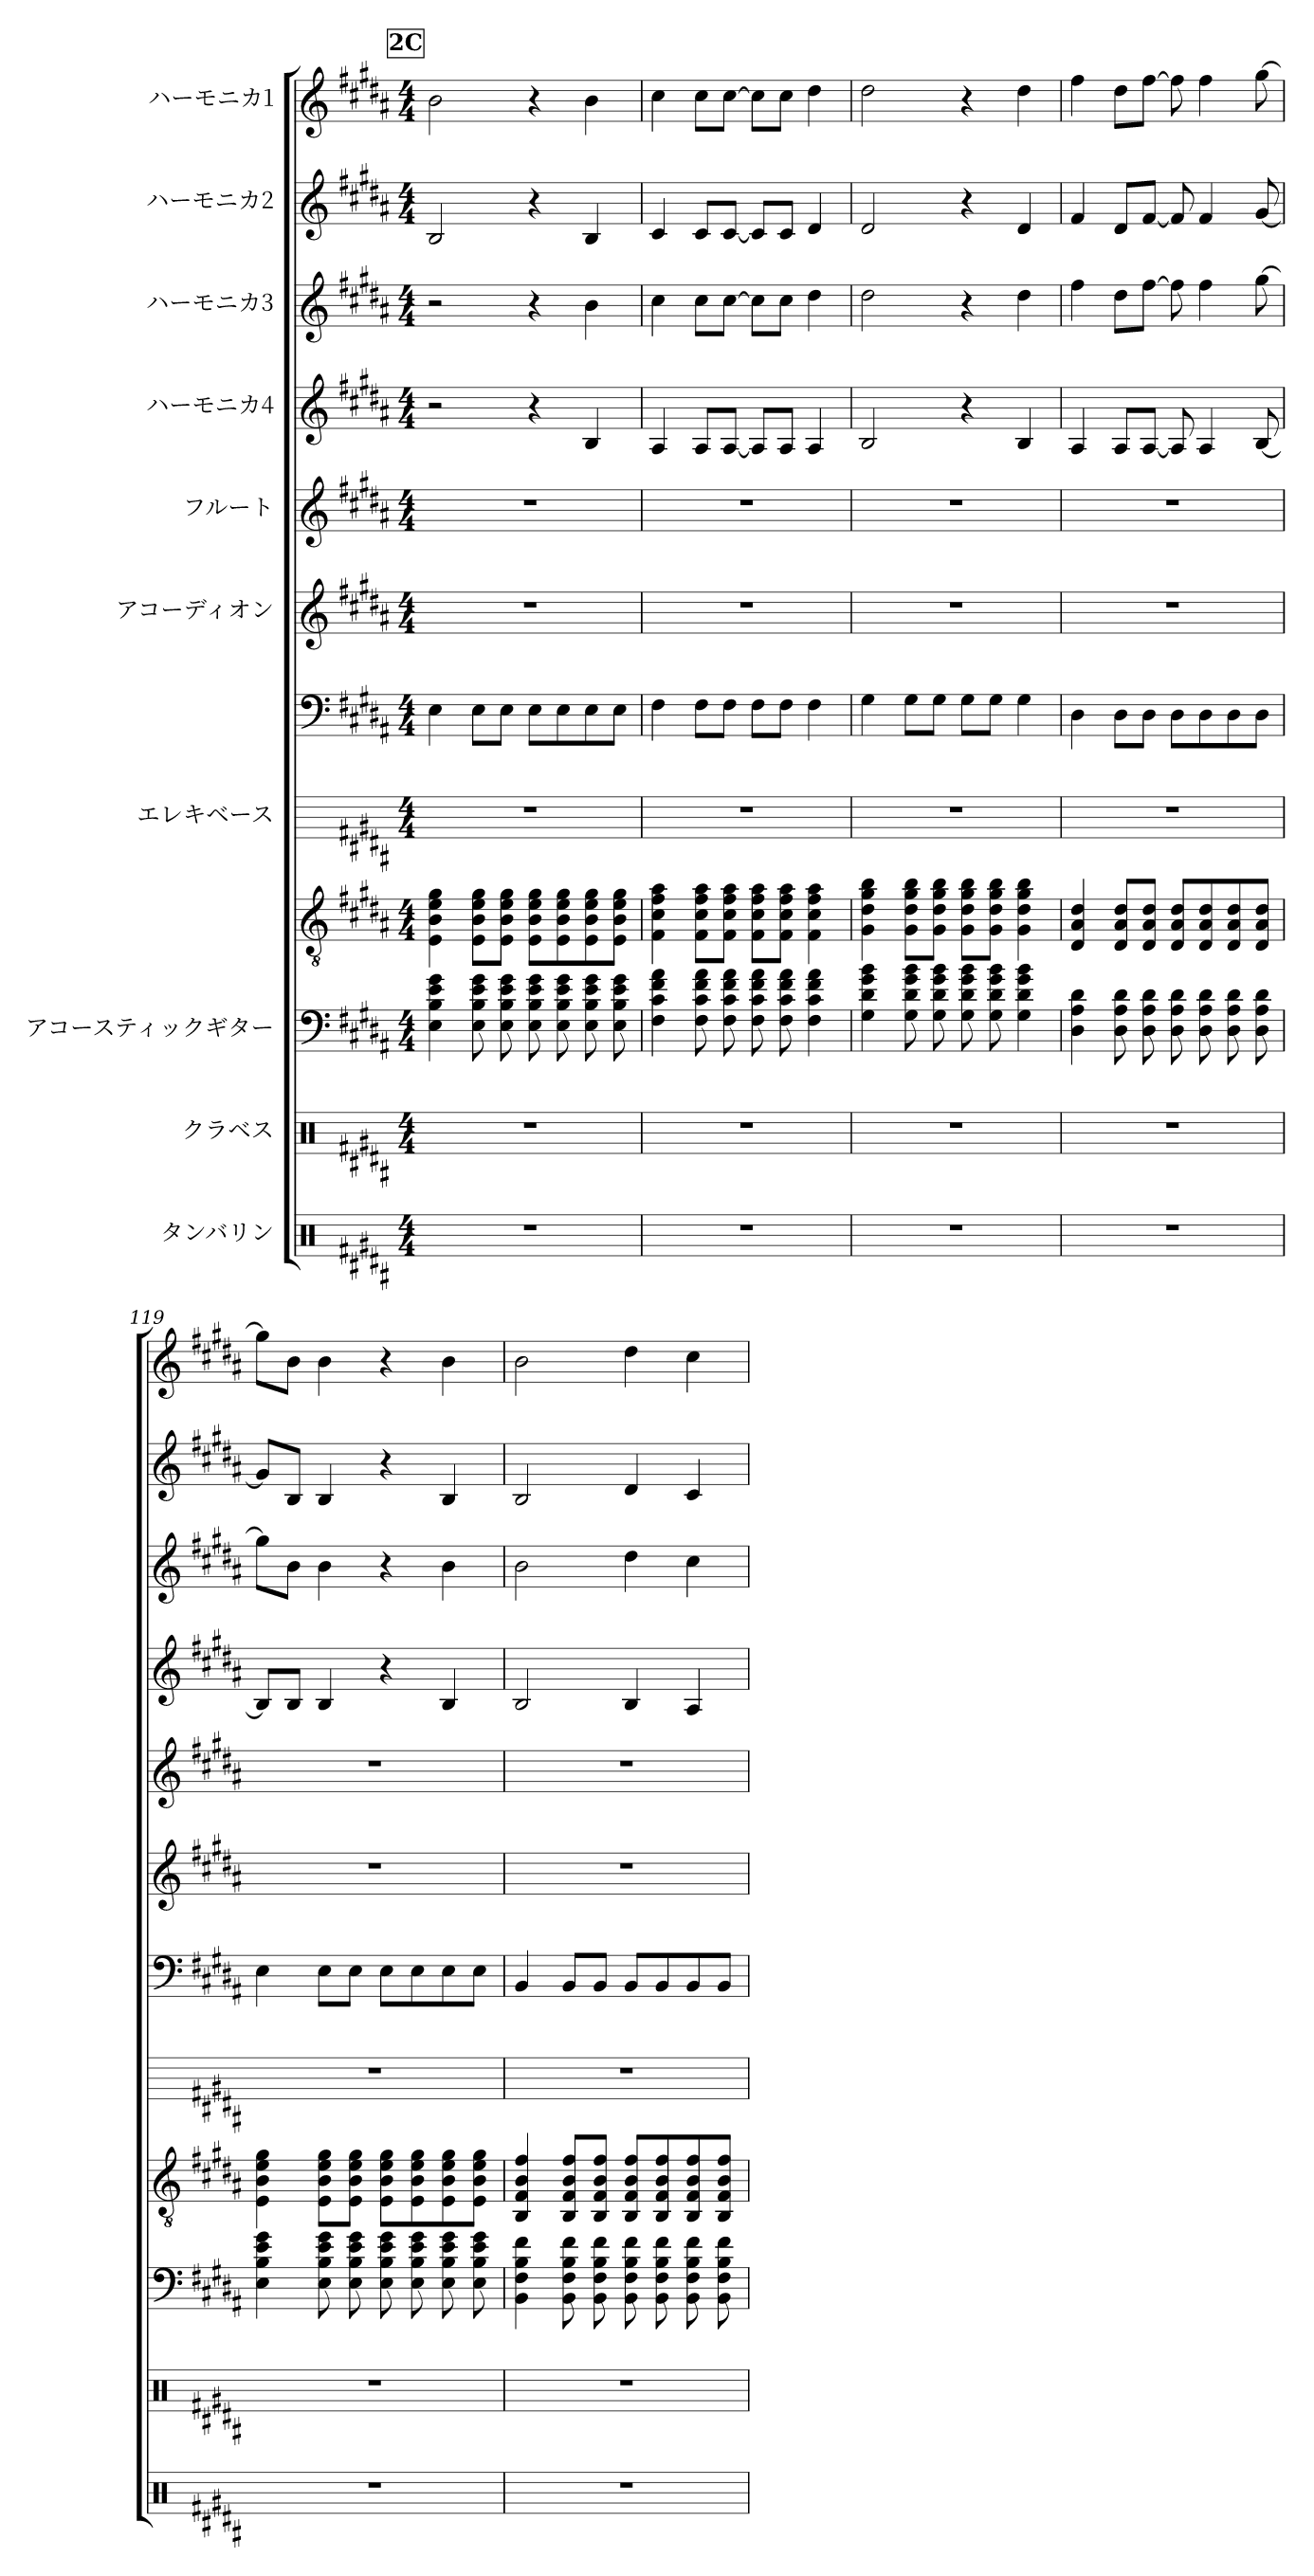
**kern	**kern	**kern	**kern	**kern	**kern	**kern	**kern	**kern	**kern	**kern	**kern
*part10	*part9	*part8	*part8	*part7	*part7	*part6	*part5	*part4	*part3	*part2	*part1
*staff12	*staff11	*staff10	*staff9	*staff8	*staff7	*staff6	*staff5	*staff4	*staff3	*staff2	*staff1
*I"タンバリン	*I"クラベス	*I"アコースティックギター	*	*I"エレキベース	*	*I"アコーディオン	*I"フルート	*I"ハーモニカ4	*I"ハーモニカ3	*I"ハーモニカ2	*I"ハーモニカ1
*clefX	*clefX	*	*clefGv2	*	*clefF4	*clefG2	*clefG2	*clefG2	*clefG2	*clefG2	*clefG2
*	*	*	*	*ITrd7c12	*ITrd7c12	*	*	*	*	*	*
*k[f#c#g#d#a#]	*k[f#c#g#d#a#]	*k[f#c#g#d#a#]	*k[f#c#g#d#a#]	*k[f#c#g#d#a#]	*k[f#c#g#d#a#]	*k[f#c#g#d#a#]	*k[f#c#g#d#a#]	*k[f#c#g#d#a#]	*k[f#c#g#d#a#]	*k[f#c#g#d#a#]	*k[f#c#g#d#a#]
*M4/4	*M4/4	*M4/4	*M4/4	*M4/4	*M4/4	*M4/4	*M4/4	*M4/4	*M4/4	*M4/4	*M4/4
!!LO:REH:place=s1:a:B:fs=14:t=2C
=115	=115	=115	=115	=115	=115	=115	=115	=115	=115	=115	=115
1r	1r	4E 4B 4e 4g#	4E\ 4B\ 4e\ 4g#\	1r	4EE\	1r	1r	2r	2r	2B/	2b\
.	.	8E 8B 8e 8g#	8E\ 8B\ 8e\ 8g#\L	.	8EE\L	.	.	.	.	.	.
.	.	8E 8B 8e 8g#	8E\ 8B\ 8e\ 8g#\J	.	8EE\J	.	.	.	.	.	.
.	.	8E 8B 8e 8g#	8E\ 8B\ 8e\ 8g#\L	.	8EE\L	.	.	4r	4r	4r	4r
.	.	8E 8B 8e 8g#	8E\ 8B\ 8e\ 8g#\	.	8EE\	.	.	.	.	.	.
.	.	8E 8B 8e 8g#	8E\ 8B\ 8e\ 8g#\	.	8EE\	.	.	4B/	4b\	4B/	4b\
.	.	8E 8B 8e 8g#	8E\ 8B\ 8e\ 8g#\J	.	8EE\J	.	.	.	.	.	.
!!LO:PB:g=z
=116	=116	=116	=116	=116	=116	=116	=116	=116	=116	=116	=116
1r	1r	4F# 4c# 4f# 4a#	4F#\ 4c#\ 4f#\ 4a#\	1r	4FF#\	1r	1r	4A#/	4cc#\	4c#/	4cc#\
.	.	8F# 8c# 8f# 8a#	8F#\ 8c#\ 8f#\ 8a#\L	.	8FF#\L	.	.	8A#/L	8cc#\L	8c#/L	8cc#\L
.	.	8F# 8c# 8f# 8a#	8F#\ 8c#\ 8f#\ 8a#\J	.	8FF#\J	.	.	[8A#/J	[8cc#\J	[8c#/J	[8cc#\J
.	.	8F# 8c# 8f# 8a#	8F#\ 8c#\ 8f#\ 8a#\L	.	8FF#\L	.	.	8A#/L]	8cc#\L]	8c#/L]	8cc#\L]
.	.	8F# 8c# 8f# 8a#	8F#\ 8c#\ 8f#\ 8a#\J	.	8FF#\J	.	.	8A#/J	8cc#\J	8c#/J	8cc#\J
.	.	4F# 4c# 4f# 4a#	4F#\ 4c#\ 4f#\ 4a#\	.	4FF#\	.	.	4A#/	4dd#\	4d#/	4dd#\
=117	=117	=117	=117	=117	=117	=117	=117	=117	=117	=117	=117
1r	1r	4G# 4d# 4g# 4b	4G#\ 4d#\ 4g#\ 4b\	1r	4GG#\	1r	1r	2B/	2dd#\	2d#/	2dd#\
.	.	8G# 8d# 8g# 8b	8G#\ 8d#\ 8g#\ 8b\L	.	8GG#\L	.	.	.	.	.	.
.	.	8G# 8d# 8g# 8b	8G#\ 8d#\ 8g#\ 8b\J	.	8GG#\J	.	.	.	.	.	.
.	.	8G# 8d# 8g# 8b	8G#\ 8d#\ 8g#\ 8b\L	.	8GG#\L	.	.	4r	4r	4r	4r
.	.	8G# 8d# 8g# 8b	8G#\ 8d#\ 8g#\ 8b\J	.	8GG#\J	.	.	.	.	.	.
.	.	4G# 4d# 4g# 4b	4G#\ 4d#\ 4g#\ 4b\	.	4GG#\	.	.	4B/	4dd#\	4d#/	4dd#\
=118	=118	=118	=118	=118	=118	=118	=118	=118	=118	=118	=118
1r	1r	4D# 4A# 4d#	4D#/ 4A#/ 4d#/	1r	4DD#\	1r	1r	4A#/	4ff#\	4f#/	4ff#\
.	.	8D# 8A# 8d#	8D#/ 8A#/ 8d#/L	.	8DD#\L	.	.	8A#/L	8dd#\L	8d#/L	8dd#\L
.	.	8D# 8A# 8d#	8D#/ 8A#/ 8d#/J	.	8DD#\J	.	.	[8A#/J	[8ff#\J	[8f#/J	[8ff#\J
.	.	8D# 8A# 8d#	8D#/ 8A#/ 8d#/L	.	8DD#\L	.	.	8A#/]	8ff#\]	8f#/]	8ff#\]
.	.	8D# 8A# 8d#	8D#/ 8A#/ 8d#/	.	8DD#\	.	.	4A#/	4ff#\	4f#/	4ff#\
.	.	8D# 8A# 8d#	8D#/ 8A#/ 8d#/	.	8DD#\	.	.	.	.	.	.
.	.	8D# 8A# 8d#	8D#/ 8A#/ 8d#/J	.	8DD#\J	.	.	[8B/	[8gg#\	[8g#/	[8gg#\
=119	=119	=119	=119	=119	=119	=119	=119	=119	=119	=119	=119
1r	1r	4E 4B 4e 4g#	4E\ 4B\ 4e\ 4g#\	1r	4EE\	1r	1r	8B/L]	8gg#\L]	8g#/L]	8gg#\L]
.	.	.	.	.	.	.	.	8B/J	8b\J	8B/J	8b\J
.	.	8E 8B 8e 8g#	8E\ 8B\ 8e\ 8g#\L	.	8EE\L	.	.	4B/	4b\	4B/	4b\
.	.	8E 8B 8e 8g#	8E\ 8B\ 8e\ 8g#\J	.	8EE\J	.	.	.	.	.	.
.	.	8E 8B 8e 8g#	8E\ 8B\ 8e\ 8g#\L	.	8EE\L	.	.	4r	4r	4r	4r
.	.	8E 8B 8e 8g#	8E\ 8B\ 8e\ 8g#\	.	8EE\	.	.	.	.	.	.
.	.	8E 8B 8e 8g#	8E\ 8B\ 8e\ 8g#\	.	8EE\	.	.	4B/	4b\	4B/	4b\
.	.	8E 8B 8e 8g#	8E\ 8B\ 8e\ 8g#\J	.	8EE\J	.	.	.	.	.	.
!!LO:PB:g=z
=120	=120	=120	=120	=120	=120	=120	=120	=120	=120	=120	=120
1r	1r	4BB 4F# 4B 4f#	4BB/ 4F#/ 4B/ 4f#/	1r	4BBB/	1r	1r	2B/	2b\	2B/	2b\
.	.	8BB 8F# 8B 8f#	8BB/ 8F#/ 8B/ 8f#/L	.	8BBB/L	.	.	.	.	.	.
.	.	8BB 8F# 8B 8f#	8BB/ 8F#/ 8B/ 8f#/J	.	8BBB/J	.	.	.	.	.	.
.	.	8BB 8F# 8B 8f#	8BB/ 8F#/ 8B/ 8f#/L	.	8BBB/L	.	.	4B/	4dd#\	4d#/	4dd#\
.	.	8BB 8F# 8B 8f#	8BB/ 8F#/ 8B/ 8f#/	.	8BBB/	.	.	.	.	.	.
.	.	8BB 8F# 8B 8f#	8BB/ 8F#/ 8B/ 8f#/	.	8BBB/	.	.	4A#/	4cc#\	4c#/	4cc#\
.	.	8BB 8F# 8B 8f#	8BB/ 8F#/ 8B/ 8f#/J	.	8BBB/J	.	.	.	.	.	.
=	=	=	=	=	=	=	=	=	=	=	=
*-	*-	*-	*-	*-	*-	*-	*-	*-	*-	*-	*-
